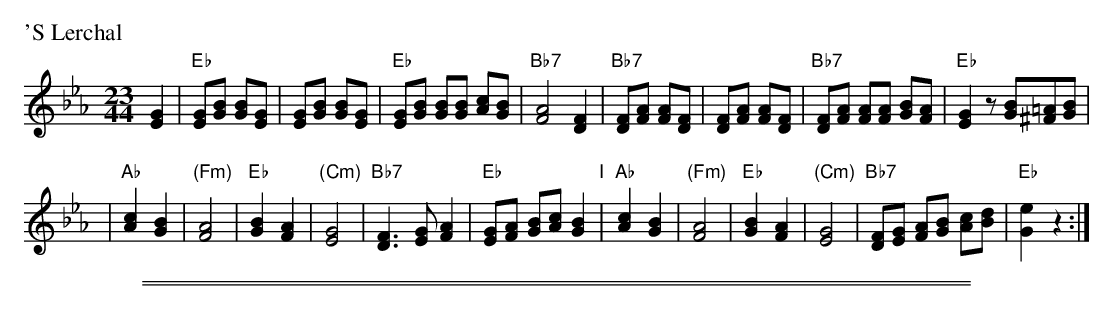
X:1
M: 23/44
L: 1/8
P: 'S Lerchal
K: Eb
[G2E2] \
| "Eb"[GE][BG] [BG][GE] | [GE][BG] [BG][GE] \
| "Eb"[GE][BG] [BG][BG] [cA][BG] | "Bb7"[A4F4] [F2D2] \
| "Bb7"[FD][AF] [AF][FD] | [FD][AF] [AF][FD] \
| "Bb7"[FD][AF] [AF][AF] [BG][AF] | "Eb"[G2E2] z [BG][=A^F][BG] |
| "Ab"[c2A2] [B2G2] | "(Fm)"[A4F4] \
| "Eb"[B2G2] [A2F2] | "(Cm)"[G4E4] \
| "Bb7"[F3D3] [GE][A2F2] | "Eb"[GE][AF] [BG][cA] [B2G2] \
"I"\
| "Ab"[c2A2] [B2G2] | "(Fm)"[A4F4] \
| "Eb"[B2G2] [A2F2] | "(Cm)"[G4E4] \
| "Bb7"[FD][GE] [AF][BG] [cA][dB] | "Eb"[e2G2] z2 :|
